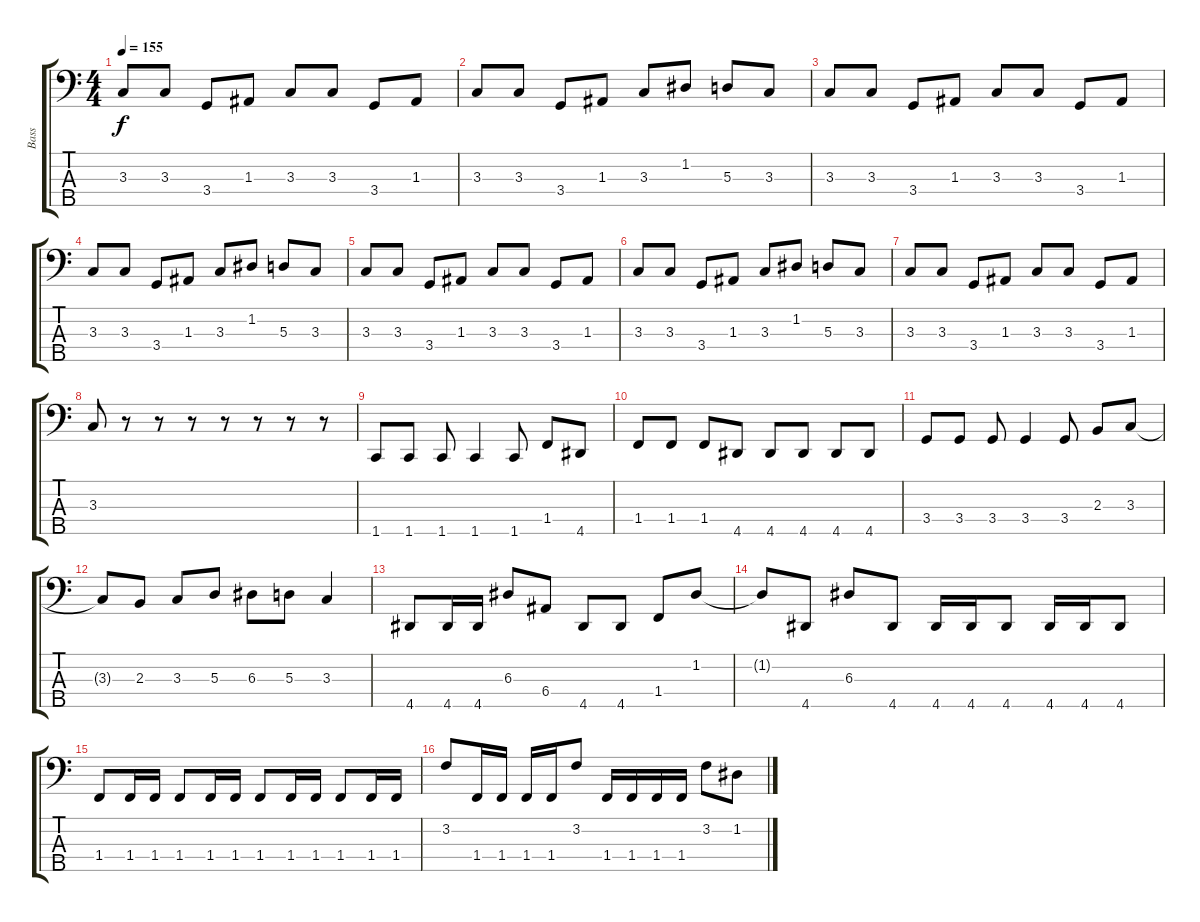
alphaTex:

\track ("Bass" "Bass") {instrument electricbassfinger}
\staff {score tabs}
\tuning (G2 D2 A1 E1 B0) {hide}
\ts (4 4)
\tempo 155
\clef f4
\ks c
3.3.8{dy f} 3.3.8 3.4.8 1.3.8 3.3.8 3.3.8 3.4.8 1.3.8 |
3.3.8 3.3.8 3.4.8 1.3.8 3.3.8 1.2.8 5.3.8 3.3.8 |
3.3.8 3.3.8 3.4.8 1.3.8 3.3.8 3.3.8 3.4.8 1.3.8 |
3.3.8 3.3.8 3.4.8 1.3.8 3.3.8 1.2.8 5.3.8 3.3.8 |
3.3.8 3.3.8 3.4.8 1.3.8 3.3.8 3.3.8 3.4.8 1.3.8 |
3.3.8 3.3.8 3.4.8 1.3.8 3.3.8 1.2.8 5.3.8 3.3.8 |
3.3.8 3.3.8 3.4.8 1.3.8 3.3.8 3.3.8 3.4.8 1.3.8 |
3.3.8 r.8 r.8 r.8 r.8 r.8 r.8 r.8 |
1.5.8 1.5.8 1.5.8 1.5.4 1.5.8 1.4.8 4.5.8 |
1.4.8 1.4.8 1.4.8 4.5.8 4.5.8 4.5.8 4.5.8 4.5.8 |
3.4.8 3.4.8 3.4.8 3.4.4 3.4.8 2.3.8 3.3.8 |
3.3{t}.8 2.3.8 3.3.8 5.3.8 6.3.8 5.3.8 3.3.4 |
4.5.8 4.5.16 4.5.16 6.3.8 6.4.8 4.5.8 4.5.8 1.4.8 1.2.8 |
1.2{t}.8 4.5.8 6.3.8 4.5.8 4.5.16 4.5.16 4.5.8 4.5.16 4.5.16 4.5.8 |
1.4.8 1.4.16 1.4.16 1.4.8 1.4.16 1.4.16 1.4.8 1.4.16 1.4.16 1.4.8 1.4.16 1.4.16 |
3.2.8 1.4.16 1.4.16 1.4.16 1.4.16 3.2.8 1.4.16 1.4.16 1.4.16 1.4.16 3.2.8 1.2.8
